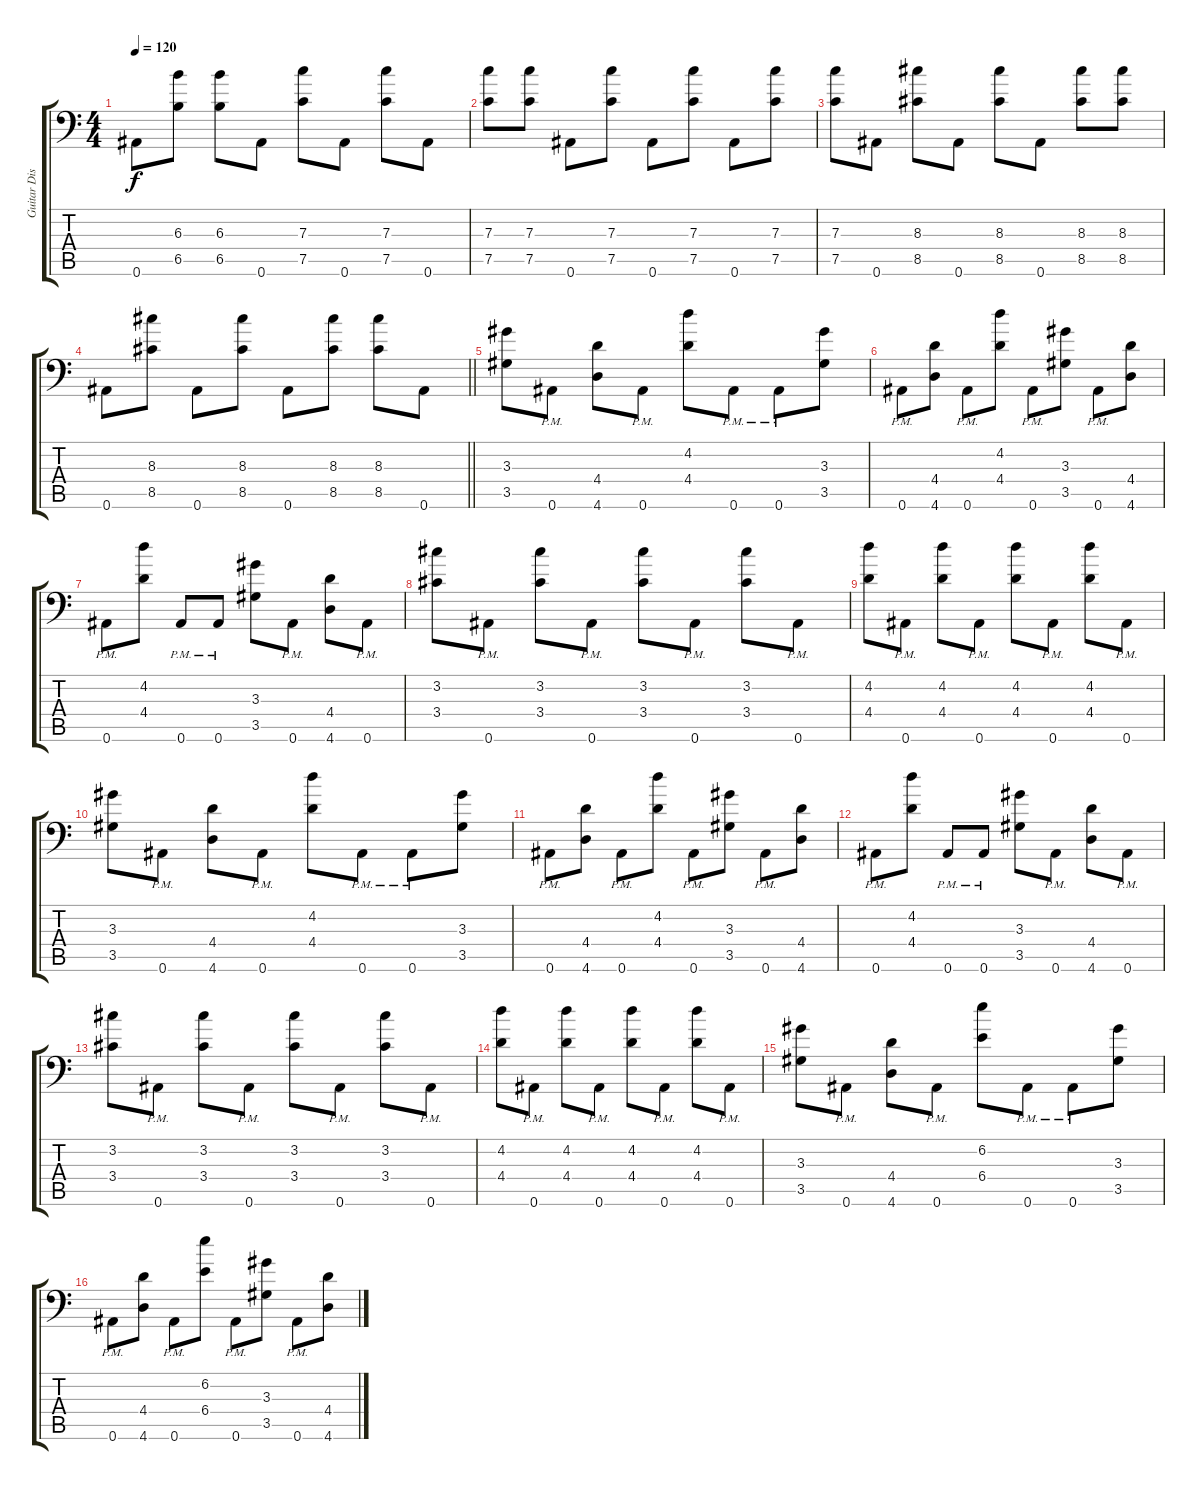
\track ("Guitar Distort." "Guitar Dis") {instrument overdrivenguitar}
\staff {score tabs}
\tuning (D4 Bb3 F3 Bb2 F2 Bb1) {hide}
\ts (4 4)
\tempo 120
\clef f4
\ks c
0.6.8{dy f} (6.3 6.5).8 (6.3 6.5).8 0.6.8 (7.3 7.5).8 0.6.8 (7.3 7.5).8 0.6.8 |
(7.3 7.5).8 (7.3 7.5).8 0.6.8 (7.3 7.5).8 0.6.8 (7.3 7.5).8 0.6.8 (7.3 7.5).8 |
(7.3 7.5).8 0.6.8 (8.3 8.5).8 0.6.8 (8.3 8.5).8 0.6.8 (8.3 8.5).8 (8.3 8.5).8 |
\barLineRight lightlight
0.6.8 (8.3 8.5).8 0.6.8 (8.3 8.5).8 0.6.8 (8.3 8.5).8 (8.3 8.5).8 0.6.8 |
(3.3 3.5).8 0.6{pm}.8 (4.4 4.6).8 0.6{pm}.8 (4.2 4.4).8 0.6{pm}.8 0.6{pm}.8 (3.3 3.5).8 |
0.6{pm}.8 (4.4 4.6).8 0.6{pm}.8 (4.2 4.4).8 0.6{pm}.8 (3.3 3.5).8 0.6{pm}.8 (4.4 4.6).8 |
0.6{pm}.8 (4.2 4.4).8 0.6{pm}.8 0.6{pm}.8 (3.3 3.5).8 0.6{pm}.8 (4.4 4.6).8 0.6{pm}.8 |
(3.2 3.4).8 0.6{pm}.8 (3.2 3.4).8 0.6{pm}.8 (3.2 3.4).8 0.6{pm}.8 (3.2 3.4).8 0.6{pm}.8 |
(4.2 4.4).8 0.6{pm}.8 (4.2 4.4).8 0.6{pm}.8 (4.2 4.4).8 0.6{pm}.8 (4.2 4.4).8 0.6{pm}.8 |
(3.3 3.5).8 0.6{pm}.8 (4.4 4.6).8 0.6{pm}.8 (4.2 4.4).8 0.6{pm}.8 0.6{pm}.8 (3.3 3.5).8 |
0.6{pm}.8 (4.4 4.6).8 0.6{pm}.8 (4.2 4.4).8 0.6{pm}.8 (3.3 3.5).8 0.6{pm}.8 (4.4 4.6).8 |
0.6{pm}.8 (4.2 4.4).8 0.6{pm}.8 0.6{pm}.8 (3.3 3.5).8 0.6{pm}.8 (4.4 4.6).8 0.6{pm}.8 |
(3.2 3.4).8 0.6{pm}.8 (3.2 3.4).8 0.6{pm}.8 (3.2 3.4).8 0.6{pm}.8 (3.2 3.4).8 0.6{pm}.8 |
(4.2 4.4).8 0.6{pm}.8 (4.2 4.4).8 0.6{pm}.8 (4.2 4.4).8 0.6{pm}.8 (4.2 4.4).8 0.6{pm}.8 |
(3.3 3.5).8 0.6{pm}.8 (4.4 4.6).8 0.6{pm}.8 (6.2 6.4).8 0.6{pm}.8 0.6{pm}.8 (3.3 3.5).8 |
0.6{pm}.8 (4.4 4.6).8 0.6{pm}.8 (6.2 6.4).8 0.6{pm}.8 (3.3 3.5).8 0.6{pm}.8 (4.4 4.6).8
